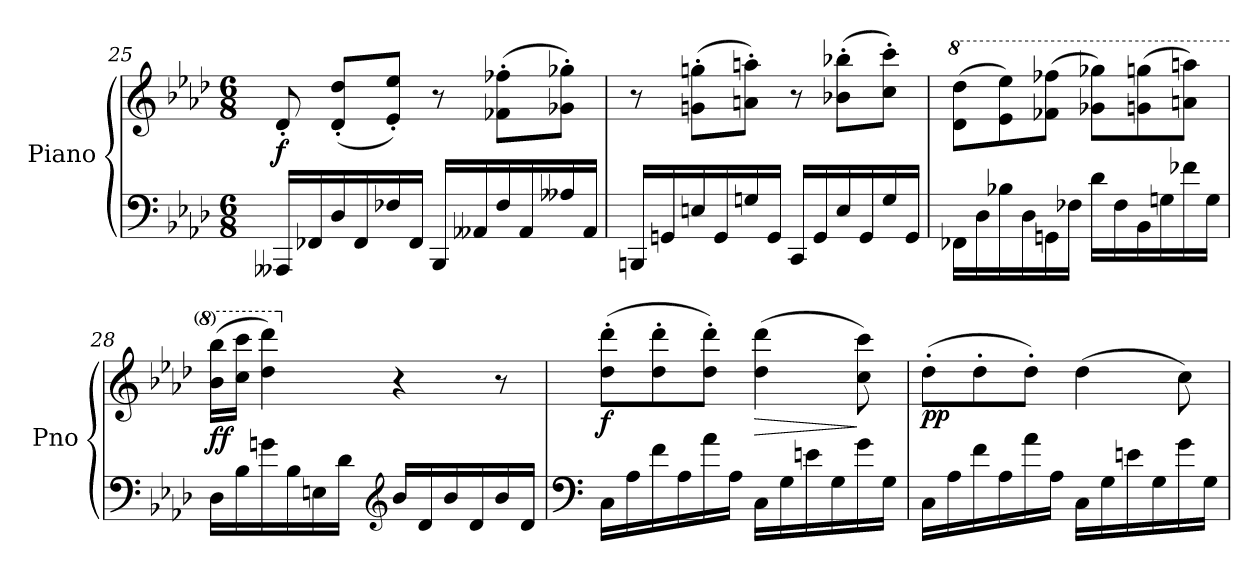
**kern	**kern	**dynam
*part1	*part1	*part1
*staff2	*staff1	*staff1/2
*I"Piano	*	*
*I'Pno	*	*
*clefF4	*clefG2	*
*k[b-e-a-d-]	*k[b-e-a-d-]	*
*M6/8	*M6/8	*
=25	=25	=25
!	!	!LO:DY:b
16AAA--X/LL	8d-'/	f
16FF-X/	.	.
16D-/	(<8d-/' 8dd-/'L	.
16FF-/	.	.
16F-X/	8e-/' 8ee-/'J)	.
16FF-/JJ	.	.
16BBB-/LL	8r	.
16AA--X/	.	.
16F-/	(>8f-X\' 8ff-X\'L	.
16AA--/	.	.
16A--X/	8g-X\' 8gg-X\'J)	.
16AA--/JJ	.	.
=26	=26	=26
16BBBn/LL	8r	.
16GGn/	.	.
16En/	(>8gn\' 8ggn\'L	.
16GG/	.	.
16Gn/	8an\' 8aan\'J)	.
16GG/JJ	.	.
16CC/LL	8r	.
16GG/	.	.
16E/	(>8b-X\' 8bb-X\'L	.
16GG/	.	.
16G/	8cc\' 8ccc\'J)	.
16GG/JJ	.	.
!!LO:LB:g=z
=27	=27	=27
*	*8va	*
16FF-X\LL	(>8dd-\ 8ddd-\L	.
16D-\	.	.
16B-X\	8ee-\ 8eee-\)	.
16D-\	.	.
16GGn\	(>8ff-X\ 8fff-X\J	.
16F-X\JJ	.	.
16d-\LL	8gg-X\ 8ggg-X\L)	.
16F-\	.	.
16BB-\	(>8ggn\ 8gggn\	.
16Gn\	.	.
16f-X\	8aan\ 8aaan\J)	.
16G\JJ	.	.
=28	=28	=28
!	!	!LO:DY:b
16D-\LL	(>16bb-\ 16bbb-\LL	ff
16B-\	16ccc\ 16cccc\JJ	.
16gn\	4ddd-\ 4dddd-\)	.
16B-\	.	.
16En\	.	.
16d-\JJ	.	.
*clefG2	*	*
*	*X8va	*
16b-/LL	4r	.
16d-/	.	.
16b-/	.	.
16d-/	.	.
16b-/	8r	.
16d-/JJ	.	.
=29	=29	=29
*clefF4	*	*
!	!	!LO:DY:b
16C\LL	(>8dd-\' 8ddd-\'L	f
16A-\	.	.
16f\	8dd-\' 8ddd-\'	.
16A-\	.	.
16a-\	8dd-\' 8ddd-\'J)	.
16A-\JJ	.	.
!	!	!LO:HP:b
16C\LL	(>4dd-\ 4ddd-\	>
16G\	.	.
16en\	.	.
16G\	.	.
16g\	8cc\ 8ccc\)	]
16G\JJ	.	.
!!LO:LB:g=z
=30	=30	=30
!	!	!LO:DY:b
16C\LL	(>8dd-'\L	pp
16A-\	.	.
16f\	8dd-'\	.
16A-\	.	.
16a-\	8dd-'\J)	.
16A-\JJ	.	.
16C\LL	(>4dd-\	.
16G\	.	.
16en\	.	.
16G\	.	.
16g\	8cc\)	.
16G\JJ	.	.
=	=	=
*-	*-	*-
